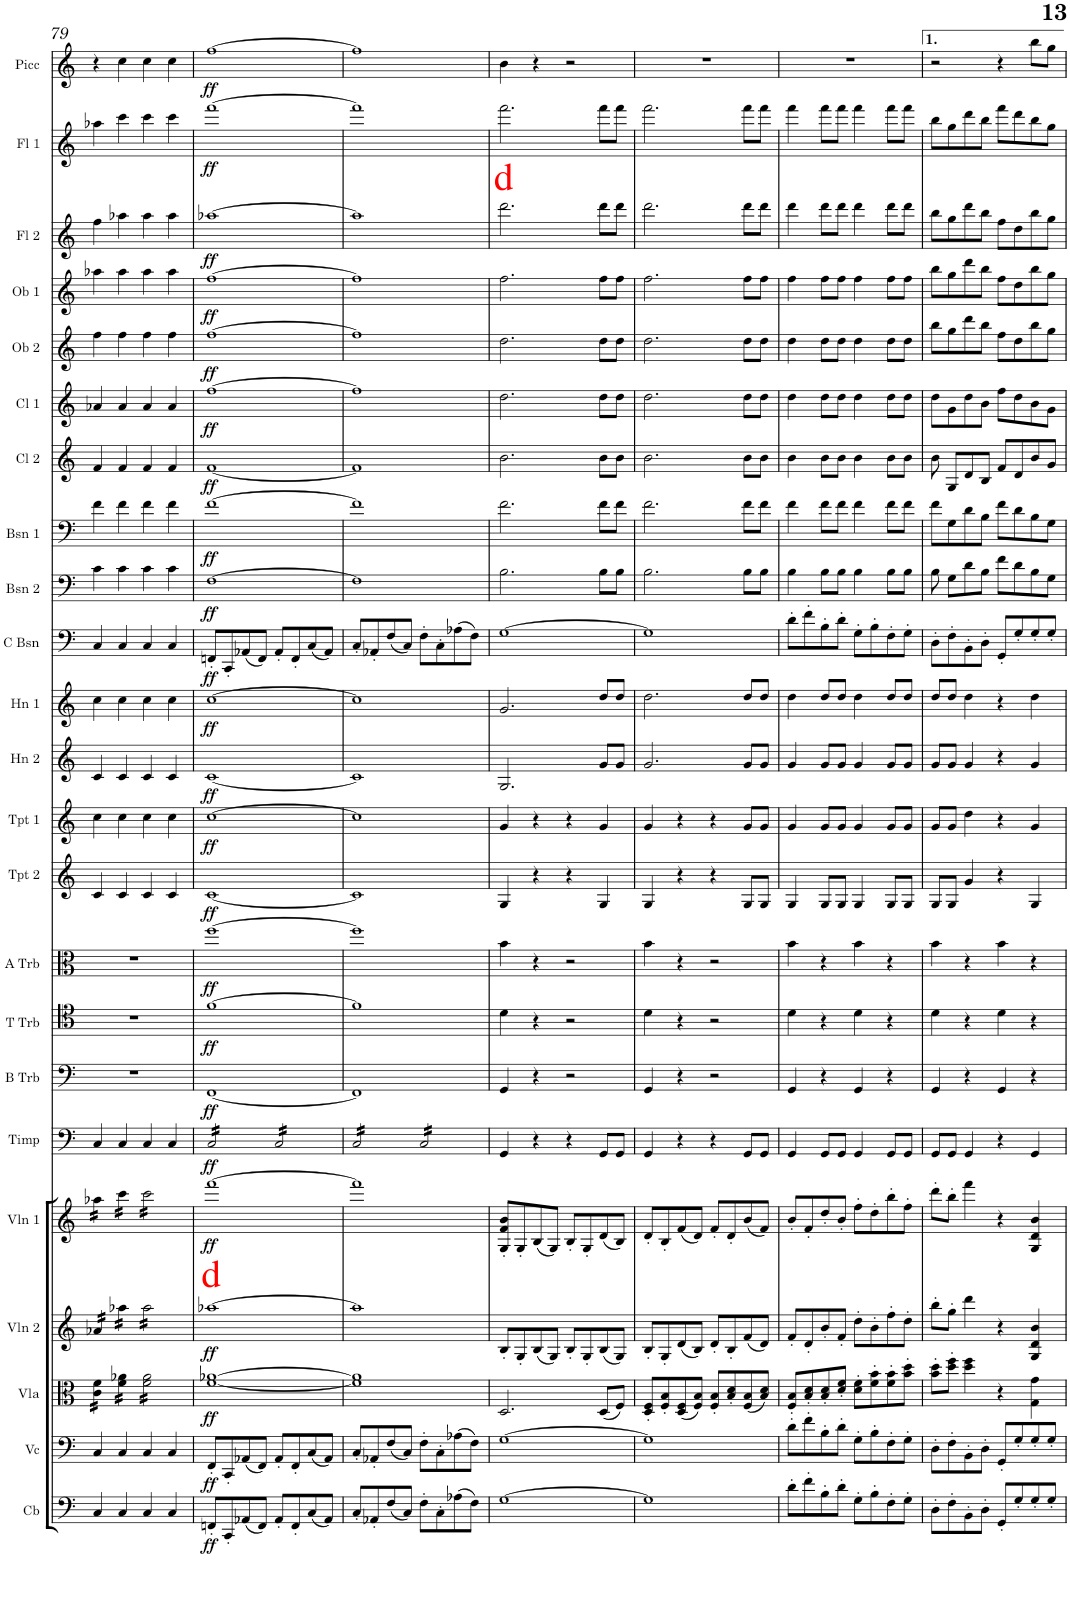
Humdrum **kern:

**kern	**dynam	**kern	**dynam	**kern	**dynam	**kern	**dynam	**kern	**text	**dynam	**kern	**dynam	**kern	**dynam	**kern	**dynam	**kern	**dynam	**kern	**dynam	**kern	**dynam	**kern	**dynam	**kern	**dynam	**kern	**dynam	**kern	**dynam	**kern	**dynam	**kern	**dynam	**kern	**dynam	**kern	**dynam	**kern	**dynam	**kern	**dynam	**kern	**text	**dynam	**kern	**dynam
*part23	*part23	*part22	*part22	*part21	*part21	*part20	*part20	*part19	*part19	*part19	*part18	*part18	*part17	*part17	*part16	*part16	*part15	*part15	*part14	*part14	*part13	*part13	*part12	*part12	*part11	*part11	*part10	*part10	*part9	*part9	*part8	*part8	*part7	*part7	*part6	*part6	*part5	*part5	*part4	*part4	*part3	*part3	*part2	*part2	*part2	*part1	*part1
*staff23	*staff23	*staff22	*staff22	*staff21	*staff21	*staff20	*staff20	*staff19	*staff19	*staff19	*staff18	*staff18	*staff17	*staff17	*staff16	*staff16	*staff15	*staff15	*staff14	*staff14	*staff13	*staff13	*staff12	*staff12	*staff11	*staff11	*staff10	*staff10	*staff9	*staff9	*staff8	*staff8	*staff7	*staff7	*staff6	*staff6	*staff5	*staff5	*staff4	*staff4	*staff3	*staff3	*staff2	*staff2	*staff2	*staff1	*staff1
*I"Contrabass	*	*I"Violoncello	*	*I"Viola	*	*I"Violin 2	*	*I"Violin 1	*	*	*I"C, G Timpani	*	*I"Bass Trombone	*	*I"Tenor Trombone	*	*I"Alto Trombone	*	*I"C Trumpet 2	*	*I"C Trumpet 1	*	*I"C Horn 2	*	*I"C Horn 1	*	*I"Contrabassoon	*	*I"Bassoon 2	*	*I"Bassoon 1	*	*I"C Clarinet 2	*	*I"C Clarinet 1	*	*I"Oboe 2	*	*I"Oboe 1	*	*I"Flute 2	*	*I"Flute 1	*	*	*I"Piccolo	*
*I'Cb	*	*I'Vc	*	*I'Vla	*	*I'Vln 2	*	*I'Vln 1	*	*	*I'Timp	*	*I'B Trb	*	*I'T Trb	*	*I'A Trb	*	*I'Tpt 2	*	*I'Tpt 1	*	*I'Hn 2	*	*I'Hn 1	*	*I'C Bsn	*	*I'Bsn 2	*	*I'Bsn 1	*	*I'Cl 2	*	*I'Cl 1	*	*I'Ob 2	*	*I'Ob 1	*	*I'Fl 2	*	*I'Fl 1	*	*	*I'Picc	*
!!LO:PB:g=z
*clefF4	*	*clefF4	*	*clefC3	*	*clefG2	*	*clefG2	*	*	*clefF4	*	*clefF4	*	*clefC4	*	*clefC3	*	*clefG2	*	*clefG2	*	*clefG2	*	*clefG2	*	*clefF4	*	*clefF4	*	*clefF4	*	*clefG2	*	*clefG2	*	*clefG2	*	*clefG2	*	*clefG2	*	*clefG2	*	*	*clefG2	*
*Trd7c12	*	*	*	*	*	*	*	*	*	*	*	*	*	*	*	*	*	*	*	*	*	*	*Trd7c12	*	*Trd7c12	*	*Trd7c12	*	*	*	*	*	*Trd1c2	*	*Trd1c2	*	*	*	*	*	*	*	*	*	*	*Trd-7c-12	*
*k[]	*	*k[]	*	*k[]	*	*k[]	*	*k[]	*	*	*k[]	*	*k[]	*	*k[]	*	*k[]	*	*k[]	*	*k[]	*	*k[]	*	*k[]	*	*k[]	*	*k[]	*	*k[]	*	*k[]	*	*k[]	*	*k[]	*	*k[]	*	*k[]	*	*k[]	*	*	*k[]	*
*M4/4	*	*M4/4	*	*M4/4	*	*M4/4	*	*M4/4	*	*	*M4/4	*	*M4/4	*	*M4/4	*	*M4/4	*	*M4/4	*	*M4/4	*	*M4/4	*	*M4/4	*	*M4/4	*	*M4/4	*	*M4/4	*	*M4/4	*	*M4/4	*	*M4/4	*	*M4/4	*	*M4/4	*	*M4/4	*	*	*M4/4	*
*met(c)	*	*met(c)	*	*met(c)	*	*met(c)	*	*met(c)	*	*	*met(c)	*	*met(c)	*	*met(c)	*	*met(c)	*	*met(c)	*	*met(c)	*	*met(c)	*	*met(c)	*	*met(c)	*	*met(c)	*	*met(c)	*	*met(c)	*	*met(c)	*	*met(c)	*	*met(c)	*	*met(c)	*	*met(c)	*	*	*met(c)	*
=79	=79	=79	=79	=79	=79	=79	=79	=79	=79	=79	=79	=79	=79	=79	=79	=79	=79	=79	=79	=79	=79	=79	=79	=79	=79	=79	=79	=79	=79	=79	=79	=79	=79	=79	=79	=79	=79	=79	=79	=79	=79	=79	=79	=79	=79	=79	=79
*	*	*	*	*tremolo	*	*	*	*	*	*	*	*	*	*	*	*	*	*	*	*	*	*	*	*	*	*	*	*	*	*	*	*	*	*	*	*	*	*	*	*	*	*	*	*	*	*	*
*	*	*	*	*	*	*tremolo	*	*	*	*	*	*	*	*	*	*	*	*	*	*	*	*	*	*	*	*	*	*	*	*	*	*	*	*	*	*	*	*	*	*	*	*	*	*	*	*	*
*	*	*	*	*	*	*	*	*tremolo	*	*	*	*	*	*	*	*	*	*	*	*	*	*	*	*	*	*	*	*	*	*	*	*	*	*	*	*	*	*	*	*	*	*	*	*	*	*	*
4C/	.	4C/	.	16c\ 16f\LL	.	16a-X/LL	.	16aa-X\LL	.	.	4C/	.	1r	.	1r	.	1r	.	4c/	.	4cc\	.	4c/	.	4cc\	.	4C/	.	4c\	.	4f\	.	4f/	.	4a-X/	.	4ff\	.	4aa-X\	.	4ff\	.	4aa-X\	.	.	4r	.
.	.	.	.	16c\ 16f\	.	16a-X/	.	16aa-X\	.	.	.	.	.	.	.	.	.	.	.	.	.	.	.	.	.	.	.	.	.	.	.	.	.	.	.	.	.	.	.	.	.	.	.	.	.	.	.
.	.	.	.	16c\ 16f\	.	16a-X/	.	16aa-X\	.	.	.	.	.	.	.	.	.	.	.	.	.	.	.	.	.	.	.	.	.	.	.	.	.	.	.	.	.	.	.	.	.	.	.	.	.	.	.
.	.	.	.	16c\ 16f\JJ	.	16a-X/JJ	.	16aa-X\JJ	.	.	.	.	.	.	.	.	.	.	.	.	.	.	.	.	.	.	.	.	.	.	.	.	.	.	.	.	.	.	.	.	.	.	.	.	.	.	.
4C/	.	4C/	.	16f\ 16a-X\LL	.	16aa-X\LL	.	16ccc\LL	.	.	4C/	.	.	.	.	.	.	.	4c/	.	4cc\	.	4c/	.	4cc\	.	4C/	.	4c\	.	4f\	.	4f/	.	4a-/	.	4ff\	.	4aa-\	.	4aa-X\	.	4ccc\	.	.	4cc\	.
.	.	.	.	16f\ 16a-X\	.	16aa-X\	.	16ccc\	.	.	.	.	.	.	.	.	.	.	.	.	.	.	.	.	.	.	.	.	.	.	.	.	.	.	.	.	.	.	.	.	.	.	.	.	.	.	.
.	.	.	.	16f\ 16a-X\	.	16aa-X\	.	16ccc\	.	.	.	.	.	.	.	.	.	.	.	.	.	.	.	.	.	.	.	.	.	.	.	.	.	.	.	.	.	.	.	.	.	.	.	.	.	.	.
.	.	.	.	16f\ 16a-X\JJ	.	16aa-X\JJ	.	16ccc\JJ	.	.	.	.	.	.	.	.	.	.	.	.	.	.	.	.	.	.	.	.	.	.	.	.	.	.	.	.	.	.	.	.	.	.	.	.	.	.	.
4C/	.	4C/	.	16f\ 16a-\LL	.	16aa-\LL	.	16ccc\LL	.	.	4C/	.	.	.	.	.	.	.	4c/	.	4cc\	.	4c/	.	4cc\	.	4C/	.	4c\	.	4f\	.	4f/	.	4a-/	.	4ff\	.	4aa-\	.	4aa-\	.	4ccc\	.	.	4cc\	.
.	.	.	.	16f\ 16a-\	.	16aa-\	.	16ccc\	.	.	.	.	.	.	.	.	.	.	.	.	.	.	.	.	.	.	.	.	.	.	.	.	.	.	.	.	.	.	.	.	.	.	.	.	.	.	.
.	.	.	.	16f\ 16a-\	.	16aa-\	.	16ccc\	.	.	.	.	.	.	.	.	.	.	.	.	.	.	.	.	.	.	.	.	.	.	.	.	.	.	.	.	.	.	.	.	.	.	.	.	.	.	.
.	.	.	.	16f\ 16a-\	.	16aa-\	.	16ccc\	.	.	.	.	.	.	.	.	.	.	.	.	.	.	.	.	.	.	.	.	.	.	.	.	.	.	.	.	.	.	.	.	.	.	.	.	.	.	.
4C/	.	4C/	.	16f\ 16a-\	.	16aa-\	.	16ccc\	.	.	4C/	.	.	.	.	.	.	.	4c/	.	4cc\	.	4c/	.	4cc\	.	4C/	.	4c\	.	4f\	.	4f/	.	4a-/	.	4ff\	.	4aa-\	.	4aa-\	.	4ccc\	.	.	4cc\	.
.	.	.	.	16f\ 16a-\	.	16aa-\	.	16ccc\	.	.	.	.	.	.	.	.	.	.	.	.	.	.	.	.	.	.	.	.	.	.	.	.	.	.	.	.	.	.	.	.	.	.	.	.	.	.	.
.	.	.	.	16f\ 16a-\	.	16aa-\	.	16ccc\	.	.	.	.	.	.	.	.	.	.	.	.	.	.	.	.	.	.	.	.	.	.	.	.	.	.	.	.	.	.	.	.	.	.	.	.	.	.	.
.	.	.	.	16f\ 16a-\JJ	.	16aa-\JJ	.	16ccc\JJ	.	.	.	.	.	.	.	.	.	.	.	.	.	.	.	.	.	.	.	.	.	.	.	.	.	.	.	.	.	.	.	.	.	.	.	.	.	.	.
*	*	*	*	*	*	*	*	*Xtremolo	*	*	*	*	*	*	*	*	*	*	*	*	*	*	*	*	*	*	*	*	*	*	*	*	*	*	*	*	*	*	*	*	*	*	*	*	*	*	*
*	*	*	*	*	*	*Xtremolo	*	*	*	*	*	*	*	*	*	*	*	*	*	*	*	*	*	*	*	*	*	*	*	*	*	*	*	*	*	*	*	*	*	*	*	*	*	*	*	*	*
*	*	*	*	*Xtremolo	*	*	*	*	*	*	*	*	*	*	*	*	*	*	*	*	*	*	*	*	*	*	*	*	*	*	*	*	*	*	*	*	*	*	*	*	*	*	*	*	*	*	*
=80	=80	=80	=80	=80	=80	=80	=80	=80	=80	=80	=80	=80	=80	=80	=80	=80	=80	=80	=80	=80	=80	=80	=80	=80	=80	=80	=80	=80	=80	=80	=80	=80	=80	=80	=80	=80	=80	=80	=80	=80	=80	=80	=80	=80	=80	=80	=80
!	!LO:DY:b	!	!LO:DY:b	!	!LO:DY:b	!	!LO:DY:b	!	!LO:LY:b:color=#FF0000	!LO:DY:b	!	!LO:DY:b	!	!LO:DY:b	!	!LO:DY:b	!	!LO:DY:b	!	!LO:DY:b	!	!LO:DY:b	!	!LO:DY:b	!	!LO:DY:b	!	!LO:DY:b	!	!LO:DY:b	!	!LO:DY:b	!	!LO:DY:b	!	!LO:DY:b	!	!LO:DY:b	!	!LO:DY:b	!	!LO:DY:b	!	!	!LO:DY:b	!	!LO:DY:b
*	*	*	*	*	*	*	*	*	*	*	*tremolo	*	*	*	*	*	*	*	*	*	*	*	*	*	*	*	*	*	*	*	*	*	*	*	*	*	*	*	*	*	*	*	*	*	*	*	*
8FFn'/L	ff	8FF'/L	ff	[1f [1a-X	ff	[1aa-X	ff	[1fff	d	ff	16C/LL	ff	[1FF	ff	[1f	ff	[1ff	ff	[1c	ff	[1cc	ff	[1c	ff	[1cc	ff	8FFn'/L	ff	[1F	ff	[1f	ff	[1f	ff	[1ff	ff	[1ff	ff	[1ff	ff	[1aa-X	ff	[1fff	.	ff	[1ff	ff
.	.	.	.	.	.	.	.	.	.	.	16C/	.	.	.	.	.	.	.	.	.	.	.	.	.	.	.	.	.	.	.	.	.	.	.	.	.	.	.	.	.	.	.	.	.	.	.	.
8CC'/	.	8CC'/	.	.	.	.	.	.	.	.	16C/	.	.	.	.	.	.	.	.	.	.	.	.	.	.	.	8CC'/	.	.	.	.	.	.	.	.	.	.	.	.	.	.	.	.	.	.	.	.
.	.	.	.	.	.	.	.	.	.	.	16C/	.	.	.	.	.	.	.	.	.	.	.	.	.	.	.	.	.	.	.	.	.	.	.	.	.	.	.	.	.	.	.	.	.	.	.	.
(8AA-X/	.	(8AA-X/	.	.	.	.	.	.	.	.	16C/	.	.	.	.	.	.	.	.	.	.	.	.	.	.	.	(8AA-X/	.	.	.	.	.	.	.	.	.	.	.	.	.	.	.	.	.	.	.	.
.	.	.	.	.	.	.	.	.	.	.	16C/	.	.	.	.	.	.	.	.	.	.	.	.	.	.	.	.	.	.	.	.	.	.	.	.	.	.	.	.	.	.	.	.	.	.	.	.
8FF/J)	.	8FF/J)	.	.	.	.	.	.	.	.	16C/	.	.	.	.	.	.	.	.	.	.	.	.	.	.	.	8FF/J)	.	.	.	.	.	.	.	.	.	.	.	.	.	.	.	.	.	.	.	.
.	.	.	.	.	.	.	.	.	.	.	16C/JJ	.	.	.	.	.	.	.	.	.	.	.	.	.	.	.	.	.	.	.	.	.	.	.	.	.	.	.	.	.	.	.	.	.	.	.	.
8AA-'/L	.	8AA-'/L	.	.	.	.	.	.	.	.	16C/LL	.	.	.	.	.	.	.	.	.	.	.	.	.	.	.	8AA-'/L	.	.	.	.	.	.	.	.	.	.	.	.	.	.	.	.	.	.	.	.
.	.	.	.	.	.	.	.	.	.	.	16C/	.	.	.	.	.	.	.	.	.	.	.	.	.	.	.	.	.	.	.	.	.	.	.	.	.	.	.	.	.	.	.	.	.	.	.	.
8FF'/	.	8FF'/	.	.	.	.	.	.	.	.	16C/	.	.	.	.	.	.	.	.	.	.	.	.	.	.	.	8FF'/	.	.	.	.	.	.	.	.	.	.	.	.	.	.	.	.	.	.	.	.
.	.	.	.	.	.	.	.	.	.	.	16C/	.	.	.	.	.	.	.	.	.	.	.	.	.	.	.	.	.	.	.	.	.	.	.	.	.	.	.	.	.	.	.	.	.	.	.	.
(8C/	.	(8C/	.	.	.	.	.	.	.	.	16C/	.	.	.	.	.	.	.	.	.	.	.	.	.	.	.	(8C/	.	.	.	.	.	.	.	.	.	.	.	.	.	.	.	.	.	.	.	.
.	.	.	.	.	.	.	.	.	.	.	16C/	.	.	.	.	.	.	.	.	.	.	.	.	.	.	.	.	.	.	.	.	.	.	.	.	.	.	.	.	.	.	.	.	.	.	.	.
8AA-/J)	.	8AA-/J)	.	.	.	.	.	.	.	.	16C/	.	.	.	.	.	.	.	.	.	.	.	.	.	.	.	8AA-/J)	.	.	.	.	.	.	.	.	.	.	.	.	.	.	.	.	.	.	.	.
.	.	.	.	.	.	.	.	.	.	.	16C/JJ	.	.	.	.	.	.	.	.	.	.	.	.	.	.	.	.	.	.	.	.	.	.	.	.	.	.	.	.	.	.	.	.	.	.	.	.
=81	=81	=81	=81	=81	=81	=81	=81	=81	=81	=81	=81	=81	=81	=81	=81	=81	=81	=81	=81	=81	=81	=81	=81	=81	=81	=81	=81	=81	=81	=81	=81	=81	=81	=81	=81	=81	=81	=81	=81	=81	=81	=81	=81	=81	=81	=81	=81
8C'/L	.	8C'/L	.	1f] 1a-]	.	1aa-]	.	1fff]	.	.	16C/LL	.	1FF]	.	1f]	.	1ff]	.	1c]	.	1cc]	.	1c]	.	1cc]	.	8C'/L	.	1F]	.	1f]	.	1f]	.	1ff]	.	1ff]	.	1ff]	.	1aa-]	.	1fff]	.	.	1ff]	.
.	.	.	.	.	.	.	.	.	.	.	16C/	.	.	.	.	.	.	.	.	.	.	.	.	.	.	.	.	.	.	.	.	.	.	.	.	.	.	.	.	.	.	.	.	.	.	.	.
8AA-X'/	.	8AA-X'/	.	.	.	.	.	.	.	.	16C/	.	.	.	.	.	.	.	.	.	.	.	.	.	.	.	8AA-X'/	.	.	.	.	.	.	.	.	.	.	.	.	.	.	.	.	.	.	.	.
.	.	.	.	.	.	.	.	.	.	.	16C/	.	.	.	.	.	.	.	.	.	.	.	.	.	.	.	.	.	.	.	.	.	.	.	.	.	.	.	.	.	.	.	.	.	.	.	.
(8F/	.	(8F/	.	.	.	.	.	.	.	.	16C/	.	.	.	.	.	.	.	.	.	.	.	.	.	.	.	(8F/	.	.	.	.	.	.	.	.	.	.	.	.	.	.	.	.	.	.	.	.
.	.	.	.	.	.	.	.	.	.	.	16C/	.	.	.	.	.	.	.	.	.	.	.	.	.	.	.	.	.	.	.	.	.	.	.	.	.	.	.	.	.	.	.	.	.	.	.	.
8C/J)	.	8C/J)	.	.	.	.	.	.	.	.	16C/	.	.	.	.	.	.	.	.	.	.	.	.	.	.	.	8C/J)	.	.	.	.	.	.	.	.	.	.	.	.	.	.	.	.	.	.	.	.
.	.	.	.	.	.	.	.	.	.	.	16C/JJ	.	.	.	.	.	.	.	.	.	.	.	.	.	.	.	.	.	.	.	.	.	.	.	.	.	.	.	.	.	.	.	.	.	.	.	.
8F'\L	.	8F'\L	.	.	.	.	.	.	.	.	16C/LL	.	.	.	.	.	.	.	.	.	.	.	.	.	.	.	8F'\L	.	.	.	.	.	.	.	.	.	.	.	.	.	.	.	.	.	.	.	.
.	.	.	.	.	.	.	.	.	.	.	16C/	.	.	.	.	.	.	.	.	.	.	.	.	.	.	.	.	.	.	.	.	.	.	.	.	.	.	.	.	.	.	.	.	.	.	.	.
8C'\	.	8C'\	.	.	.	.	.	.	.	.	16C/	.	.	.	.	.	.	.	.	.	.	.	.	.	.	.	8C'\	.	.	.	.	.	.	.	.	.	.	.	.	.	.	.	.	.	.	.	.
.	.	.	.	.	.	.	.	.	.	.	16C/	.	.	.	.	.	.	.	.	.	.	.	.	.	.	.	.	.	.	.	.	.	.	.	.	.	.	.	.	.	.	.	.	.	.	.	.
(8A-X\	.	(8A-X\	.	.	.	.	.	.	.	.	16C/	.	.	.	.	.	.	.	.	.	.	.	.	.	.	.	(8A-X\	.	.	.	.	.	.	.	.	.	.	.	.	.	.	.	.	.	.	.	.
.	.	.	.	.	.	.	.	.	.	.	16C/	.	.	.	.	.	.	.	.	.	.	.	.	.	.	.	.	.	.	.	.	.	.	.	.	.	.	.	.	.	.	.	.	.	.	.	.
8F\J)	.	8F\J)	.	.	.	.	.	.	.	.	16C/	.	.	.	.	.	.	.	.	.	.	.	.	.	.	.	8F\J)	.	.	.	.	.	.	.	.	.	.	.	.	.	.	.	.	.	.	.	.
.	.	.	.	.	.	.	.	.	.	.	16C/JJ	.	.	.	.	.	.	.	.	.	.	.	.	.	.	.	.	.	.	.	.	.	.	.	.	.	.	.	.	.	.	.	.	.	.	.	.
*	*	*	*	*	*	*	*	*	*	*	*Xtremolo	*	*	*	*	*	*	*	*	*	*	*	*	*	*	*	*	*	*	*	*	*	*	*	*	*	*	*	*	*	*	*	*	*	*	*	*
=82	=82	=82	=82	=82	=82	=82	=82	=82	=82	=82	=82	=82	=82	=82	=82	=82	=82	=82	=82	=82	=82	=82	=82	=82	=82	=82	=82	=82	=82	=82	=82	=82	=82	=82	=82	=82	=82	=82	=82	=82	=82	=82	=82	=82	=82	=82	=82
!	!	!	!	!	!	!	!	!	!	!	!	!	!	!	!	!	!	!	!	!	!	!	!	!	!	!	!	!	!	!	!	!	!	!	!	!	!	!	!	!	!	!	!	!LO:LY:b:color=#FF0000	!	!	!
[1G	.	[1G	.	2.D/	.	8B'/L	.	8G/' 8f/' 8b/'L	.	.	4GG/	.	4GG/	.	4d\	.	4b\	.	4G/	.	4g/	.	2.G/	.	2.g/	.	[1G	.	2.B\	.	2.f\	.	2.b\	.	2.dd\	.	2.dd\	.	2.ff\	.	2.ddd\	.	2.fff\	d	.	4b\	.
.	.	.	.	.	.	8G'/	.	8G'/	.	.	.	.	.	.	.	.	.	.	.	.	.	.	.	.	.	.	.	.	.	.	.	.	.	.	.	.	.	.	.	.	.	.	.	.	.	.	.
.	.	.	.	.	.	(8B/	.	(8B/	.	.	4r	.	4r	.	4r	.	4r	.	4r	.	4r	.	.	.	.	.	.	.	.	.	.	.	.	.	.	.	.	.	.	.	.	.	.	.	.	4r	.
.	.	.	.	.	.	8G/J)	.	8G/J)	.	.	.	.	.	.	.	.	.	.	.	.	.	.	.	.	.	.	.	.	.	.	.	.	.	.	.	.	.	.	.	.	.	.	.	.	.	.	.
.	.	.	.	.	.	8B'/L	.	8B'/L	.	.	4r	.	2r	.	2r	.	2r	.	4r	.	4r	.	.	.	.	.	.	.	.	.	.	.	.	.	.	.	.	.	.	.	.	.	.	.	.	2r	.
.	.	.	.	.	.	8G'/	.	8G'/	.	.	.	.	.	.	.	.	.	.	.	.	.	.	.	.	.	.	.	.	.	.	.	.	.	.	.	.	.	.	.	.	.	.	.	.	.	.	.
.	.	.	.	(8D/L	.	(8B/	.	(8d/	.	.	8GG/L	.	.	.	.	.	.	.	4G/	.	4g/	.	8g/L	.	8dd/L	.	.	.	8B\L	.	8f\L	.	8b\L	.	8dd\L	.	8dd\L	.	8ff\L	.	8ddd\L	.	8fff\L	.	.	.	.
.	.	.	.	8F/J)	.	8G/J)	.	8B/J)	.	.	8GG/J	.	.	.	.	.	.	.	.	.	.	.	8g/J	.	8dd/J	.	.	.	8B\J	.	8f\J	.	8b\J	.	8dd\J	.	8dd\J	.	8ff\J	.	8ddd\J	.	8fff\J	.	.	.	.
=83	=83	=83	=83	=83	=83	=83	=83	=83	=83	=83	=83	=83	=83	=83	=83	=83	=83	=83	=83	=83	=83	=83	=83	=83	=83	=83	=83	=83	=83	=83	=83	=83	=83	=83	=83	=83	=83	=83	=83	=83	=83	=83	=83	=83	=83	=83	=83
1G]	.	1G]	.	8D/' 8F/'L	.	8B'/L	.	8d'/L	.	.	4GG/	.	4GG/	.	4d\	.	4b\	.	4G/	.	4g/	.	2.g/	.	2.dd\	.	1G]	.	2.B\	.	2.f\	.	2.b\	.	2.dd\	.	2.dd\	.	2.ff\	.	2.ddd\	.	2.fff\	.	.	1r	.
.	.	.	.	8F/' 8B/'	.	8G'/	.	8B'/	.	.	.	.	.	.	.	.	.	.	.	.	.	.	.	.	.	.	.	.	.	.	.	.	.	.	.	.	.	.	.	.	.	.	.	.	.	.	.
.	.	.	.	(8D/ 8F/	.	(8d/	.	(8f/	.	.	4r	.	4r	.	4r	.	4r	.	4r	.	4r	.	.	.	.	.	.	.	.	.	.	.	.	.	.	.	.	.	.	.	.	.	.	.	.	.	.
.	.	.	.	8F/ 8B/J)	.	8B/J)	.	8d/J)	.	.	.	.	.	.	.	.	.	.	.	.	.	.	.	.	.	.	.	.	.	.	.	.	.	.	.	.	.	.	.	.	.	.	.	.	.	.	.
.	.	.	.	8F/' 8B/'L	.	8d'/L	.	8f'/L	.	.	4r	.	2r	.	2r	.	2r	.	4r	.	4r	.	.	.	.	.	.	.	.	.	.	.	.	.	.	.	.	.	.	.	.	.	.	.	.	.	.
.	.	.	.	8B/' 8d/'	.	8B'/	.	8d'/	.	.	.	.	.	.	.	.	.	.	.	.	.	.	.	.	.	.	.	.	.	.	.	.	.	.	.	.	.	.	.	.	.	.	.	.	.	.	.
.	.	.	.	(8F/ 8B/	.	(8f/	.	(8b/	.	.	8GG/L	.	.	.	.	.	.	.	8G/L	.	8g/L	.	8g/L	.	8dd/L	.	.	.	8B\L	.	8f\L	.	8b\L	.	8dd\L	.	8dd\L	.	8ff\L	.	8ddd\L	.	8fff\L	.	.	.	.
.	.	.	.	8B/ 8d/J)	.	8d/J)	.	8f/J)	.	.	8GG/J	.	.	.	.	.	.	.	8G/J	.	8g/J	.	8g/J	.	8dd/J	.	.	.	8B\J	.	8f\J	.	8b\J	.	8dd\J	.	8dd\J	.	8ff\J	.	8ddd\J	.	8fff\J	.	.	.	.
=84	=84	=84	=84	=84	=84	=84	=84	=84	=84	=84	=84	=84	=84	=84	=84	=84	=84	=84	=84	=84	=84	=84	=84	=84	=84	=84	=84	=84	=84	=84	=84	=84	=84	=84	=84	=84	=84	=84	=84	=84	=84	=84	=84	=84	=84	=84	=84
8d'\L	.	8d'\L	.	8F/' 8B/'L	.	8f'/L	.	8b'/L	.	.	4GG/	.	4GG/	.	4d\	.	4b\	.	4G/	.	4g/	.	4g/	.	4dd\	.	8d'\L	.	4B\	.	4f\	.	4b\	.	4dd\	.	4dd\	.	4ff\	.	4ddd\	.	4fff\	.	.	1r	.
8f'\	.	8f'\	.	8B/' 8d/'	.	8d'/	.	8f'/	.	.	.	.	.	.	.	.	.	.	.	.	.	.	.	.	.	.	8f'\	.	.	.	.	.	.	.	.	.	.	.	.	.	.	.	.	.	.	.	.
8B'\	.	8B'\	.	8B/' 8d/'	.	8b'/	.	8dd'/	.	.	8GG/L	.	4r	.	4r	.	4r	.	8G/L	.	8g/L	.	8g/L	.	8dd/L	.	8B'\	.	8B\L	.	8f\L	.	8b\L	.	8dd\L	.	8dd\L	.	8ff\L	.	8ddd\L	.	8fff\L	.	.	.	.
8d'\J	.	8d'\J	.	8d/' 8f/'J	.	8f'/J	.	8b'/J	.	.	8GG/J	.	.	.	.	.	.	.	8G/J	.	8g/J	.	8g/J	.	8dd/J	.	8d'\J	.	8B\J	.	8f\J	.	8b\J	.	8dd\J	.	8dd\J	.	8ff\J	.	8ddd\J	.	8fff\J	.	.	.	.
8G'\L	.	8G'\L	.	8d\' 8f\'L	.	8dd'\L	.	8ff'\L	.	.	4GG/	.	4GG/	.	4d\	.	4b\	.	4G/	.	4g/	.	4g/	.	4dd\	.	8G'\L	.	4B\	.	4f\	.	4b\	.	4dd\	.	4dd\	.	4ff\	.	4ddd\	.	4fff\	.	.	.	.
8B'\	.	8B'\	.	8f\' 8b\'	.	8b'\	.	8dd'\	.	.	.	.	.	.	.	.	.	.	.	.	.	.	.	.	.	.	8B'\	.	.	.	.	.	.	.	.	.	.	.	.	.	.	.	.	.	.	.	.
8F'\	.	8F'\	.	8f\' 8b\'	.	8ff'\	.	8bb'\	.	.	8GG/L	.	4r	.	4r	.	4r	.	8G/L	.	8g/L	.	8g/L	.	8dd/L	.	8F'\	.	8B\L	.	8f\L	.	8b\L	.	8dd\L	.	8dd\L	.	8ff\L	.	8ddd\L	.	8fff\L	.	.	.	.
8G'\J	.	8G'\J	.	8b\' 8dd\'J	.	8dd'\J	.	8ff'\J	.	.	8GG/J	.	.	.	.	.	.	.	8G/J	.	8g/J	.	8g/J	.	8dd/J	.	8G'\J	.	8B\J	.	8f\J	.	8b\J	.	8dd\J	.	8dd\J	.	8ff\J	.	8ddd\J	.	8fff\J	.	.	.	.
=85	=85	=85	=85	=85	=85	=85	=85	=85	=85	=85	=85	=85	=85	=85	=85	=85	=85	=85	=85	=85	=85	=85	=85	=85	=85	=85	=85	=85	=85	=85	=85	=85	=85	=85	=85	=85	=85	=85	=85	=85	=85	=85	=85	=85	=85	=85	=85
8D'\L	.	8D'\L	.	8b\' 8dd\'L	.	8bb'\L	.	8ddd'\L	.	.	8GG/L	.	4GG/	.	4d\	.	4b\	.	8G/L	.	8g/L	.	8g/L	.	8dd/L	.	8D'\L	.	8B\	.	8f\L	.	8b\	.	8dd\L	.	8bb\L	.	8bb\L	.	8bb\L	.	8bb\L	.	.	2r	.
8F'\	.	8F'\	.	8dd\' 8ff\'J	.	8gg'\J	.	8bb'\J	.	.	8GG/J	.	.	.	.	.	.	.	8G/J	.	8g/J	.	8g/J	.	8dd/J	.	8F'\	.	8G\L	.	8G\	.	8G/L	.	8g\	.	8gg\	.	8gg\	.	8gg\	.	8gg\	.	.	.	.
8BB'\	.	8BB'\	.	4dd\ 4ff\	.	4ddd\	.	4fff\	.	.	4GG/	.	4r	.	4r	.	4r	.	4g/	.	4dd\	.	4g/	.	4dd\	.	8BB'\	.	8d\	.	8d\	.	8d/	.	8dd\	.	8ddd\	.	8ddd\	.	8ddd\	.	8ddd\	.	.	.	.
8D'\J	.	8D'\J	.	.	.	.	.	.	.	.	.	.	.	.	.	.	.	.	.	.	.	.	.	.	.	.	8D'\J	.	8B\J	.	8B\J	.	8B/J	.	8b\J	.	8bb\J	.	8bb\J	.	8bb\J	.	8bb\J	.	.	.	.
8GG'/L	.	8GG'/L	.	4r	.	4r	.	4r	.	.	4r	.	4GG/	.	4d\	.	4b\	.	4r	.	4r	.	4r	.	4r	.	8GG'/L	.	8f\L	.	8f\L	.	8f/L	.	8ff\L	.	8ff\L	.	8ff\L	.	8ff\L	.	8fff\L	.	.	4r	.
8G'/	.	8G'/	.	.	.	.	.	.	.	.	.	.	.	.	.	.	.	.	.	.	.	.	.	.	.	.	8G'/	.	8d\	.	8d\	.	8d/	.	8dd\	.	8dd\	.	8dd\	.	8dd\	.	8ddd\	.	.	.	.
8G'/	.	8G'/	.	4G\ 4g\	.	4G/ 4d/ 4b/	.	4G/ 4d/ 4b/	.	.	4GG/	.	4r	.	4r	.	4r	.	4G/	.	4g/	.	4g/	.	4dd\	.	8G'/	.	8B\	.	8B\	.	8b/	.	8b\	.	8bb\	.	8bb\	.	8bb\	.	8bb\	.	.	8bb\L	.
8G'/J	.	8G'/J	.	.	.	.	.	.	.	.	.	.	.	.	.	.	.	.	.	.	.	.	.	.	.	.	8G'/J	.	8G\J	.	8G\J	.	8g/J	.	8g\J	.	8gg\J	.	8gg\J	.	8gg\J	.	8gg\J	.	.	8gg\J	.
=	=	=	=	=	=	=	=	=	=	=	=	=	=	=	=	=	=	=	=	=	=	=	=	=	=	=	=	=	=	=	=	=	=	=	=	=	=	=	=	=	=	=	=	=	=	=	=
*-	*-	*-	*-	*-	*-	*-	*-	*-	*-	*-	*-	*-	*-	*-	*-	*-	*-	*-	*-	*-	*-	*-	*-	*-	*-	*-	*-	*-	*-	*-	*-	*-	*-	*-	*-	*-	*-	*-	*-	*-	*-	*-	*-	*-	*-	*-	*-
